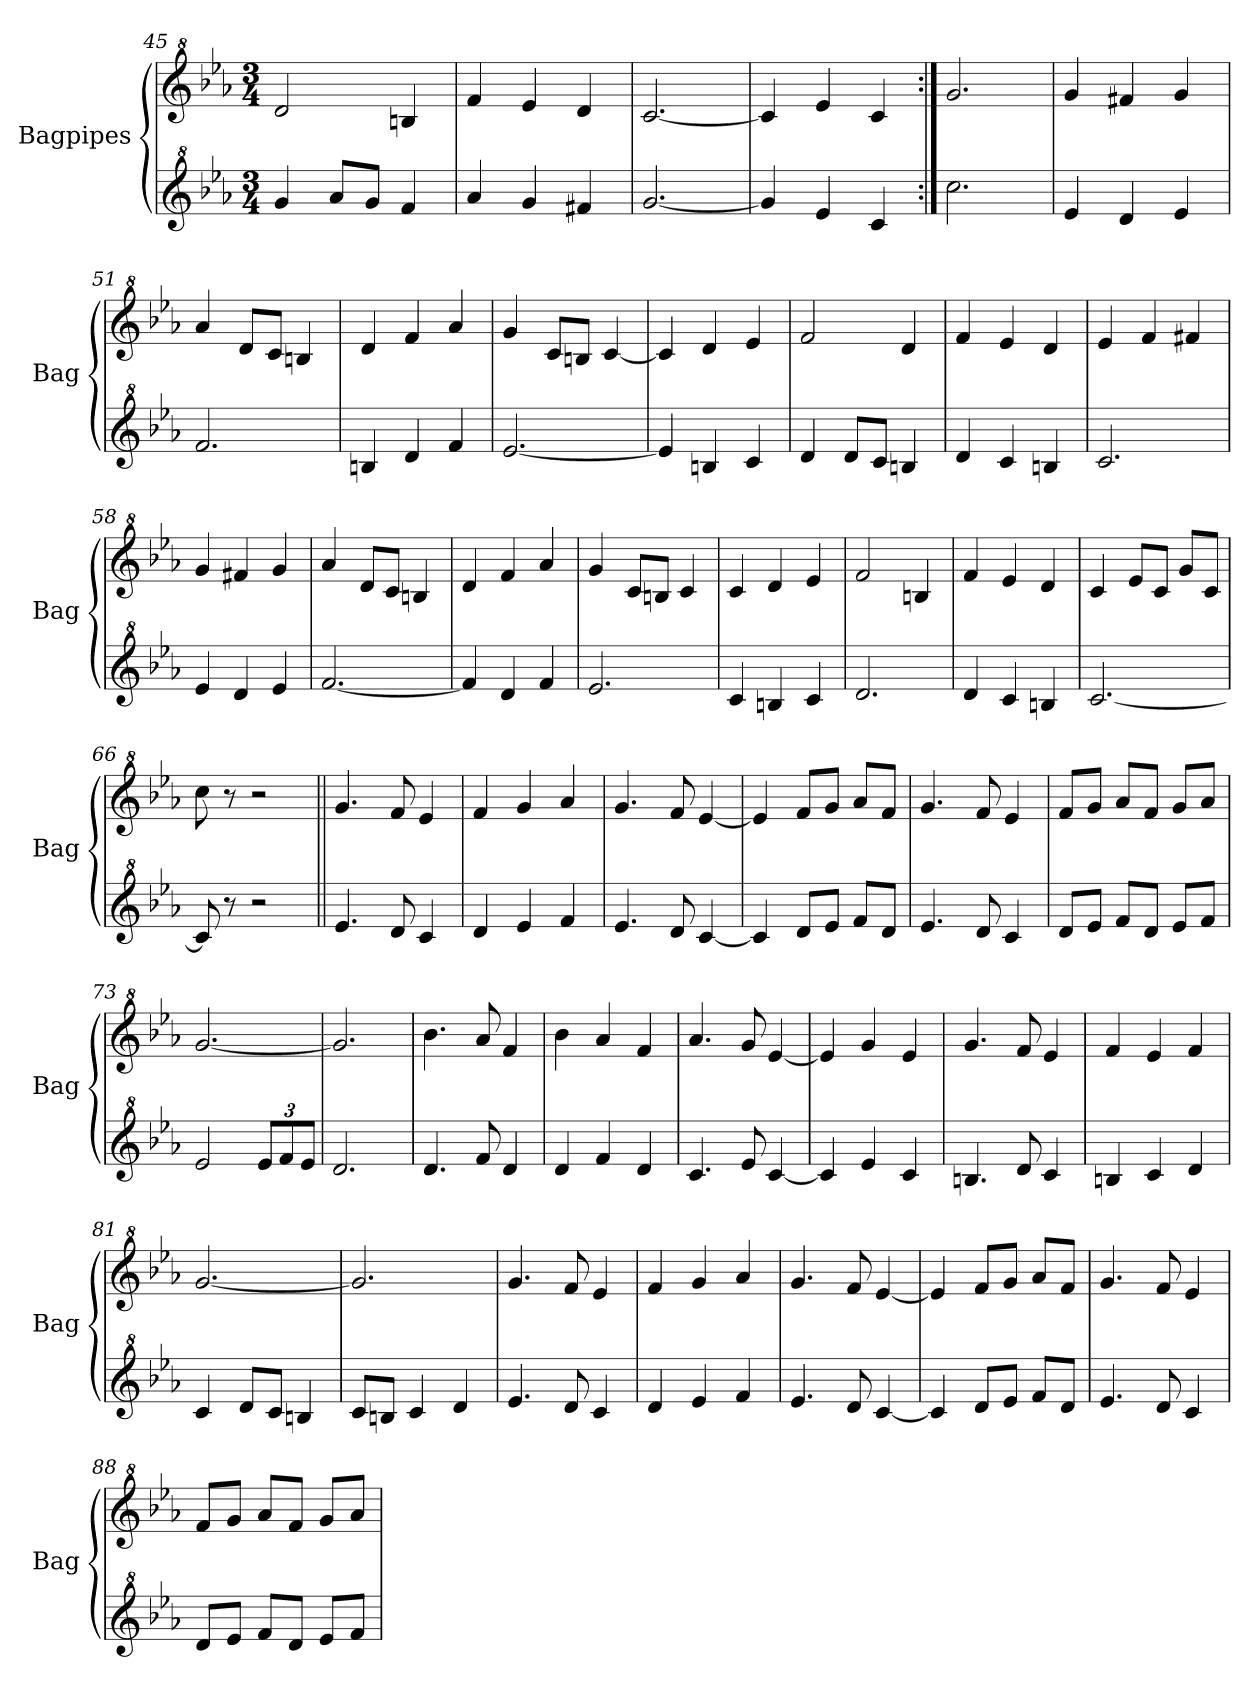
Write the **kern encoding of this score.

**kern	**kern
*part2	*part1
*staff2	*staff1
*I"Bagpipes	*I"Bagpipes
*I'Bag	*I'Bag
*clefG^2	*clefG^2
*k[b-e-a-]	*k[b-e-a-]
*E-:	*E-:
*M3/4	*M3/4
=45	=45
4gg/	2dd/
8aa-/L	.
8gg/J	.
4ff/	4bn/
=46	=46
4aa-/	4ff/
4gg/	4ee-/
4ff#X/	4dd/
=47	=47
[2.gg/	[2.cc/
=48	=48
4gg/]	4cc/]
4ee-/	4ee-/
4cc/	4cc/
=49:|!	=49:|!
2.ccc\	2.gg/
=50	=50
4ee-/	4gg/
4dd/	4ff#X/
4ee-/	4gg/
=51	=51
2.ff/	4aa-/
.	8dd/L
.	8cc/J
.	4bn/
=52	=52
4bn/	4dd/
4dd/	4ff/
4ff/	4aa-/
=53	=53
[2.ee-/	4gg/
.	8cc/L
.	8bn/J
.	[4cc/
!!LO:LB:g=z
=54	=54
4ee-/]	4cc/]
4bn/	4dd/
4cc/	4ee-/
=55	=55
4dd/	2ff/
8dd/L	.
8cc/J	.
4bn/	4dd/
=56	=56
4dd/	4ff/
4cc/	4ee-/
4bn/	4dd/
=57	=57
2.cc/	4ee-/
.	4ff/
.	4ff#X/
=58	=58
4ee-/	4gg/
4dd/	4ff#X/
4ee-/	4gg/
=59	=59
[2.ff/	4aa-/
.	8dd/L
.	8cc/J
.	4bn/
=60	=60
4ff/]	4dd/
4dd/	4ff/
4ff/	4aa-/
=61	=61
2.ee-/	4gg/
.	8cc/L
.	8bn/J
.	4cc/
=62	=62
4cc/	4cc/
4bn/	4dd/
4cc/	4ee-/
=63	=63
2.dd/	2ff/
.	4bn/
=64	=64
4dd/	4ff/
4cc/	4ee-/
4bn/	4dd/
!!LO:PB:g=z
=65	=65
[2.cc/	4cc/
.	8ee-/L
.	8cc/J
.	8gg/L
.	8cc/J
=66	=66
8cc/]	8ccc\
8r	8r
2r	2r
=67||	=67||
4.ee-/	4.gg/
8dd/	8ff/
4cc/	4ee-/
=68	=68
4dd/	4ff/
4ee-/	4gg/
4ff/	4aa-/
=69	=69
4.ee-/	4.gg/
8dd/	8ff/
[4cc/	[4ee-/
=70	=70
4cc/]	4ee-/]
8dd/L	8ff/L
8ee-/J	8gg/J
8ff/L	8aa-/L
8dd/J	8ff/J
=71	=71
4.ee-/	4.gg/
8dd/	8ff/
4cc/	4ee-/
=72	=72
8dd/L	8ff/L
8ee-/J	8gg/J
8ff/L	8aa-/L
8dd/J	8ff/J
8ee-/L	8gg/L
8ff/J	8aa-/J
=73	=73
2ee-/	[2.gg/
*Xbrackettup	*
12ee-/L	.
12ff/	.
12ee-/J	.
=74	=74
2.dd/	2.gg/]
!!LO:LB:g=z
=75	=75
4.dd/	4.bb-\
8ff/	8aa-/
4dd/	4ff/
=76	=76
4dd/	4bb-\
4ff/	4aa-/
4dd/	4ff/
=77	=77
4.cc/	4.aa-/
8ee-/	8gg/
[4cc/	[4ee-/
=78	=78
4cc/]	4ee-/]
4ee-/	4gg/
4cc/	4ee-/
=79	=79
4.bn/	4.gg/
8dd/	8ff/
4cc/	4ee-/
=80	=80
4bn/	4ff/
4cc/	4ee-/
4dd/	4ff/
=81	=81
4cc/	[2.gg/
8dd/L	.
8cc/J	.
4bn/	.
=82	=82
8cc/L	2.gg/]
8bn/J	.
4cc/	.
4dd/	.
=83	=83
4.ee-/	4.gg/
8dd/	8ff/
4cc/	4ee-/
=84	=84
4dd/	4ff/
4ee-/	4gg/
4ff/	4aa-/
=85	=85
4.ee-/	4.gg/
8dd/	8ff/
[4cc/	[4ee-/
!!LO:LB:g=z
=86	=86
4cc/]	4ee-/]
8dd/L	8ff/L
8ee-/J	8gg/J
8ff/L	8aa-/L
8dd/J	8ff/J
=87	=87
4.ee-/	4.gg/
8dd/	8ff/
4cc/	4ee-/
=88	=88
8dd/L	8ff/L
8ee-/J	8gg/J
8ff/L	8aa-/L
8dd/J	8ff/J
8ee-/L	8gg/L
8ff/J	8aa-/J
=	=
*-	*-
